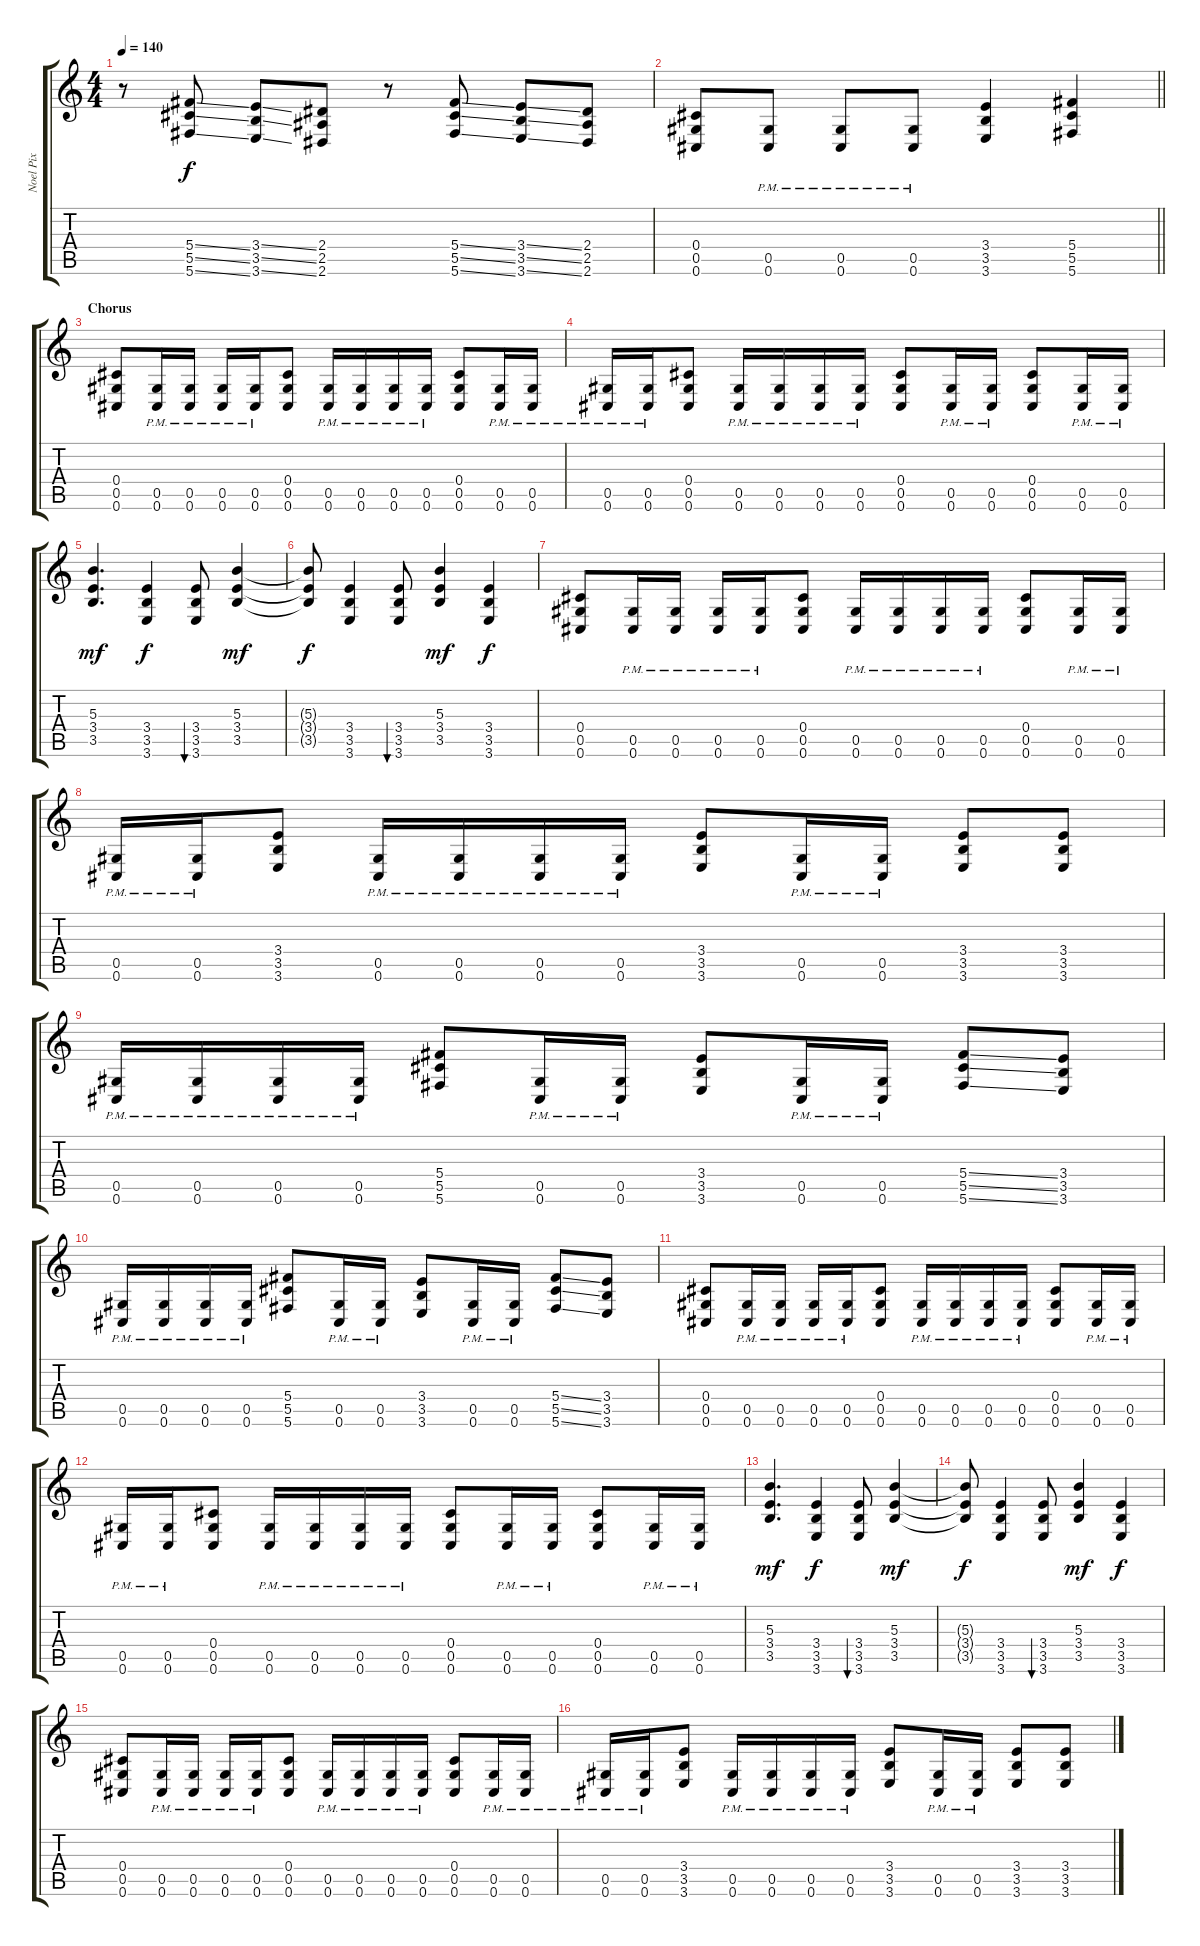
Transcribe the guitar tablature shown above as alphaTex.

\track ("Noel Pix" "Noel Pix") {instrument distortionguitar}
\staff {score tabs}
\tuning (Eb4 Bb3 Gb3 Db3 Ab2 Db2) {hide}
\ts (4 4)
\tempo 140
\clef g2
\ks c
r.8{dy f} (5.4{ss} 5.5{ss} 5.6{ss}).8 (3.4{ss} 3.5{ss} 3.6{ss}).8 (2.4 2.5 2.6).8 r.8 (5.4{ss} 5.5{ss} 5.6{ss}).8 (3.4{ss} 3.5{ss} 3.6{ss}).8 (2.4 2.5 2.6).8 |
\barLineRight lightlight
(0.4 0.5 0.6).8 (0.5{pm} 0.6{pm}).8 (0.5{pm} 0.6{pm}).8 (0.5{pm} 0.6{pm}).8 (3.4 3.5 3.6).4 (5.4 5.5 5.6).4 |
\section ("" "Chorus")
(0.4 0.5 0.6).8 (0.5{pm} 0.6{pm}).16 (0.5{pm} 0.6{pm}).16 (0.5{pm} 0.6{pm}).16 (0.5{pm} 0.6{pm}).16 (0.4 0.5 0.6).8 (0.5{pm} 0.6{pm}).16 (0.5{pm} 0.6{pm}).16 (0.5{pm} 0.6{pm}).16 (0.5{pm} 0.6{pm}).16 (0.4 0.5 0.6).8 (0.5{pm} 0.6{pm}).16 (0.5{pm} 0.6{pm}).16 |
(0.5{pm} 0.6{pm}).16 (0.5{pm} 0.6{pm}).16 (0.4 0.5 0.6).8 (0.5{pm} 0.6{pm}).16 (0.5{pm} 0.6{pm}).16 (0.5{pm} 0.6{pm}).16 (0.5{pm} 0.6{pm}).16 (0.4 0.5 0.6).8 (0.5{pm} 0.6{pm}).16 (0.5{pm} 0.6{pm}).16 (0.4 0.5 0.6).8 (0.5{pm} 0.6{pm}).16 (0.5{pm} 0.6{pm}).16 |
(5.3 3.4 3.5).4{d dy mf} (3.4 3.5 3.6).4{dy f} (3.4 3.5 3.6).8{bu 30} (5.3 3.4 3.5).4{dy mf} |
(5.3{t} 3.4{t} 3.5{t}).8{dy f} (3.4 3.5 3.6).4 (3.4 3.5 3.6).8{bu 30} (5.3 3.4 3.5).4{dy mf} (3.4 3.5 3.6).4{dy f} |
(0.4 0.5 0.6).8 (0.5{pm} 0.6{pm}).16 (0.5{pm} 0.6{pm}).16 (0.5{pm} 0.6{pm}).16 (0.5{pm} 0.6{pm}).16 (0.4 0.5 0.6).8 (0.5{pm} 0.6{pm}).16 (0.5{pm} 0.6{pm}).16 (0.5{pm} 0.6{pm}).16 (0.5{pm} 0.6{pm}).16 (0.4 0.5 0.6).8 (0.5{pm} 0.6{pm}).16 (0.5{pm} 0.6{pm}).16 |
(0.5{pm} 0.6{pm}).16 (0.5{pm} 0.6{pm}).16 (3.4 3.5 3.6).8 (0.5{pm} 0.6{pm}).16 (0.5{pm} 0.6{pm}).16 (0.5{pm} 0.6{pm}).16 (0.5{pm} 0.6{pm}).16 (3.4 3.5 3.6).8 (0.5{pm} 0.6{pm}).16 (0.5{pm} 0.6{pm}).16 (3.4 3.5 3.6).8 (3.4 3.5 3.6).8 |
(0.5{pm} 0.6{pm}).16 (0.5{pm} 0.6{pm}).16 (0.5{pm} 0.6{pm}).16 (0.5{pm} 0.6{pm}).16 (5.4 5.5 5.6).8 (0.5{pm} 0.6{pm}).16 (0.5{pm} 0.6{pm}).16 (3.4 3.5 3.6).8 (0.5{pm} 0.6{pm}).16 (0.5{pm} 0.6{pm}).16 (5.4{ss} 5.5{ss} 5.6{ss}).8 (3.4 3.5 3.6).8 |
(0.5{pm} 0.6{pm}).16 (0.5{pm} 0.6{pm}).16 (0.5{pm} 0.6{pm}).16 (0.5{pm} 0.6{pm}).16 (5.4 5.5 5.6).8 (0.5{pm} 0.6{pm}).16 (0.5{pm} 0.6{pm}).16 (3.4 3.5 3.6).8 (0.5{pm} 0.6{pm}).16 (0.5{pm} 0.6{pm}).16 (5.4{ss} 5.5{ss} 5.6{ss}).8 (3.4 3.5 3.6).8 |
(0.4 0.5 0.6).8 (0.5{pm} 0.6{pm}).16 (0.5{pm} 0.6{pm}).16 (0.5{pm} 0.6{pm}).16 (0.5{pm} 0.6{pm}).16 (0.4 0.5 0.6).8 (0.5{pm} 0.6{pm}).16 (0.5{pm} 0.6{pm}).16 (0.5{pm} 0.6{pm}).16 (0.5{pm} 0.6{pm}).16 (0.4 0.5 0.6).8 (0.5{pm} 0.6{pm}).16 (0.5{pm} 0.6{pm}).16 |
(0.5{pm} 0.6{pm}).16 (0.5{pm} 0.6{pm}).16 (0.4 0.5 0.6).8 (0.5{pm} 0.6{pm}).16 (0.5{pm} 0.6{pm}).16 (0.5{pm} 0.6{pm}).16 (0.5{pm} 0.6{pm}).16 (0.4 0.5 0.6).8 (0.5{pm} 0.6{pm}).16 (0.5{pm} 0.6{pm}).16 (0.4 0.5 0.6).8 (0.5{pm} 0.6{pm}).16 (0.5{pm} 0.6{pm}).16 |
(5.3 3.4 3.5).4{d dy mf} (3.4 3.5 3.6).4{dy f} (3.4 3.5 3.6).8{bu 30} (5.3 3.4 3.5).4{dy mf} |
(5.3{t} 3.4{t} 3.5{t}).8{dy f} (3.4 3.5 3.6).4 (3.4 3.5 3.6).8{bu 30} (5.3 3.4 3.5).4{dy mf} (3.4 3.5 3.6).4{dy f} |
(0.4 0.5 0.6).8 (0.5{pm} 0.6{pm}).16 (0.5{pm} 0.6{pm}).16 (0.5{pm} 0.6{pm}).16 (0.5{pm} 0.6{pm}).16 (0.4 0.5 0.6).8 (0.5{pm} 0.6{pm}).16 (0.5{pm} 0.6{pm}).16 (0.5{pm} 0.6{pm}).16 (0.5{pm} 0.6{pm}).16 (0.4 0.5 0.6).8 (0.5{pm} 0.6{pm}).16 (0.5{pm} 0.6{pm}).16 |
(0.5{pm} 0.6{pm}).16 (0.5{pm} 0.6{pm}).16 (3.4 3.5 3.6).8 (0.5{pm} 0.6{pm}).16 (0.5{pm} 0.6{pm}).16 (0.5{pm} 0.6{pm}).16 (0.5{pm} 0.6{pm}).16 (3.4 3.5 3.6).8 (0.5{pm} 0.6{pm}).16 (0.5{pm} 0.6{pm}).16 (3.4 3.5 3.6).8 (3.4 3.5 3.6).8
